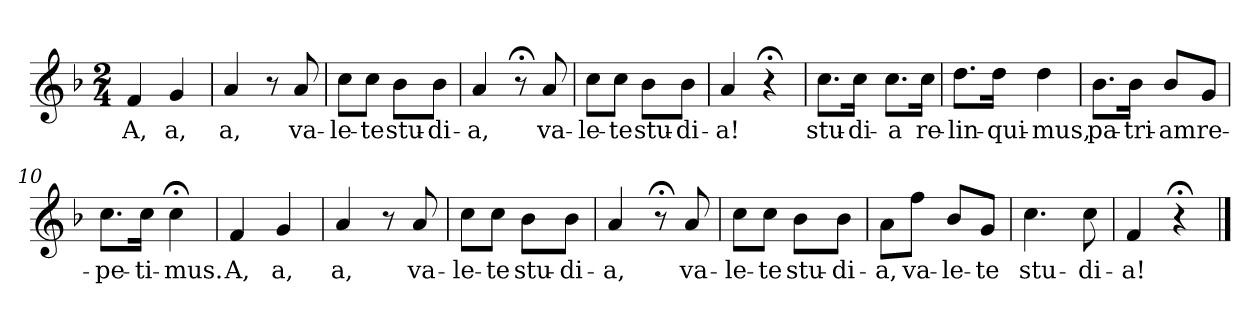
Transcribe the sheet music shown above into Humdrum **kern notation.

**kern	**text
*part1	*part1
*staff1	*staff1
*k[b-]	*
*F:	*
*M2/4	*
*MM120	*
=1	=1
4f	A,
4g	a,
=2	=2
4a	a,
8r	.
8a	va-
=3	=3
8ccL	-le-
8ccJ	-te
8b-L	stu-
8b-J	-di-
=4	=4
4a	-a,
8r;<	.
8a	va-
=5	=5
8ccL	-le-
8ccJ	-te
8b-L	stu-
8b-J	-di-
=6	=6
4a	-a!
4r;<	.
=7	=7
8.ccL	stu-
16ccJk	-di-
8.ccL	-a
16ccJk	re-
=8	=8
8.ddL	-lin-
16ddJk	-qui-
4dd	-mus,
=9	=9
8.b-L	pa-
16b-Jk	-tri-
8b-L	-am
8gJ	re-
=10	=10
8.ccL	-pe-
16ccJk	-ti-
4cc;<	-mus.
=11	=11
4f	A,
4g	a,
=12	=12
4a	a,
8r	.
8a	va-
=13	=13
8ccL	-le-
8ccJ	-te
8b-L	stu-
8b-J	-di-
=14	=14
4a	-a,
8r;<	.
8a	va-
=15	=15
8ccL	-le-
8ccJ	-te
8b-L	stu-
8b-J	-di-
=16	=16
8aL	-a,
8ffJ	va-
8b-L	-le-
8gJ	-te
=17	=17
4.cc	stu-
8cc	-di-
=18	=18
4f	-a!
4r;<	.
==	==
*-	*-
